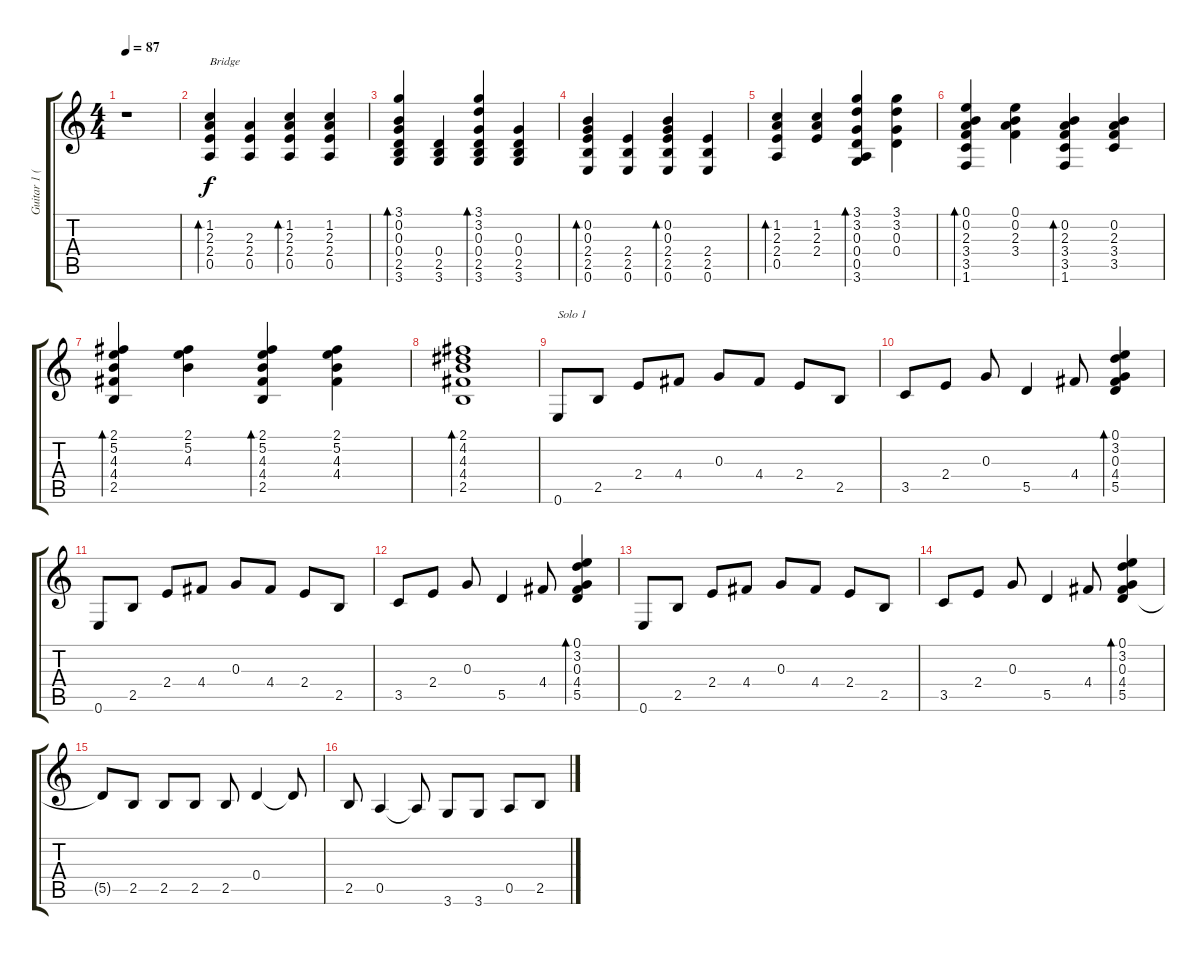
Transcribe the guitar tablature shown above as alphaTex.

\track ("Guitar 1 (clean)" "Guitar 1 (") {instrument electricguitarclean}
\staff {score tabs}
\tuning (E4 B3 G3 D3 A2 E2) {hide}
\ts (4 4)
\tempo 87
\clef g2
\ks c
r.1{dy f} |
(1.2 2.3 2.4 0.5).4{bd 60 txt "Bridge" volume 9 instrument electricguitarjazz} (2.3 2.4 0.5).4 (1.2 2.3 2.4 0.5).4{bd 60} (1.2 2.3 2.4 0.5).4 |
(3.1 0.2 0.3 0.4 2.5 3.6).4{bd 60} (0.4 2.5 3.6).4 (3.1 3.2 0.3 0.4 2.5 3.6).4{bd 60} (0.3 0.4 2.5 3.6).4 |
(0.2 0.3 2.4 2.5 0.6).4{bd 60} (2.4 2.5 0.6).4 (0.2 0.3 2.4 2.5 0.6).4{bd 60} (2.4 2.5 0.6).4 |
(1.2 2.3 2.4 0.5).4{bd 60} (1.2 2.3 2.4).4 (3.1 3.2 0.3 0.4 0.5 3.6).4{bd 60} (3.1 3.2 0.3 0.4).4 |
(0.1 0.2 2.3 3.4 3.5 1.6).4{bd 60} (0.1 0.2 2.3 3.4).4 (0.2 2.3 3.4 3.5 1.6).4{bd 60} (0.2 2.3 3.4 3.5).4 |
(2.1 5.2 4.3 4.4 2.5).4{bd 60} (2.1 5.2 4.3).4 (2.1 5.2 4.3 4.4 2.5).4{bd 120} (2.1 5.2 4.3 4.4).4 |
(2.1 4.2 4.3 4.4 2.5).1{bd 120} |
0.6.8{txt "Solo 1" volume 9 instrument electricguitarclean} 2.5.8 2.4.8 4.4.8 0.3.8 4.4.8 2.4.8 2.5.8 |
3.5.8 2.4.8 0.3.8 5.5.4 4.4.8 (0.1 3.2 0.3 4.4 5.5).4{bd 60} |
0.6.8 2.5.8 2.4.8 4.4.8 0.3.8 4.4.8 2.4.8 2.5.8 |
3.5.8 2.4.8 0.3.8 5.5.4 4.4.8 (0.1 3.2 0.3 4.4 5.5).4{bd 60} |
0.6.8 2.5.8 2.4.8 4.4.8 0.3.8 4.4.8 2.4.8 2.5.8 |
3.5.8 2.4.8 0.3.8 5.5.4 4.4.8 (0.1 3.2 0.3 4.4 5.5).4{bd 60} |
5.5{t}.8{volume 13} 2.5.8 2.5.8 2.5.8 2.5.8 0.4.4 0.4{t}.8 |
2.5.8 0.5.4 0.5{t}.8 3.6.8 3.6.8 0.5.8 2.5.8
